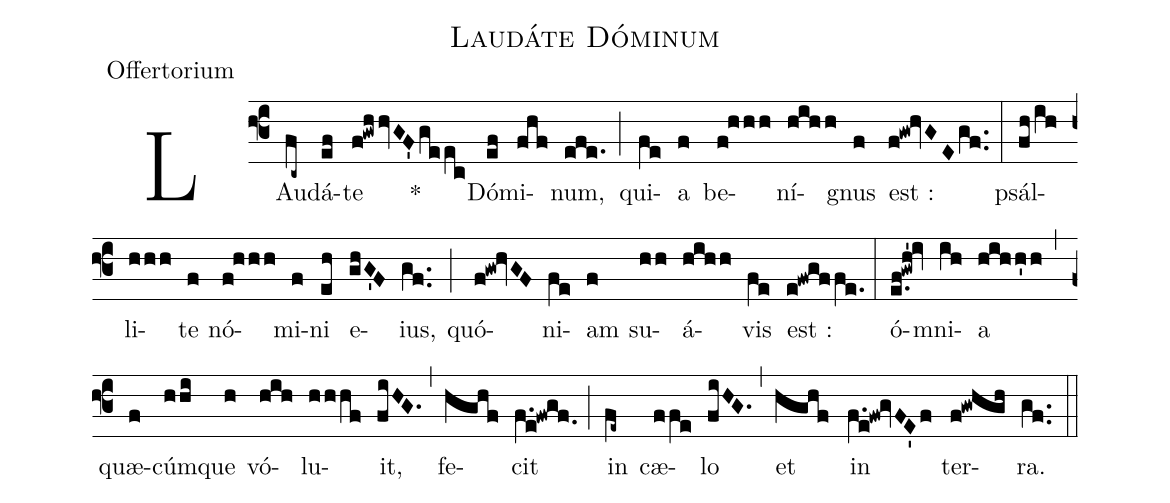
name:Laudáte Dóminum;
office-part:Offertorium;
%%
(f3) LAu(fc~)dá(ef)te(f!gwhhvGF'geec) *()
Dó(ef)mi(fhf)num,(efe.) (;)
qui(fe)a(f) be(f!hhh)ní(hihh)gnus(f) est :(f!gw!hvGEgf..) (:)
psál(fh!/ih)li(hhh)te(f) nó(f!hhh)mi(f)ni(eh) e(ghG'F)ius,(gf..) (;)
quó(f!gw!hvGF)ni(fe)am(f) su(hh)á(hihh)vis(fe) est :(e!fwgffe.) (:)
ó(e.f!gwh'!iv)mni(ih)a(hihh'h) (,)
quæ(f)cúm(hhi)que(h) vó(hih)lu(hhhf)it,(fiHG.) (,)
fe(hghf)cit(f.e!fwgf.) (;)
in(fe~) cæ(ffe)lo(fiHG.) (,)
et(hghf) in(f.e!fw!gvFE'f) ter(f!gwhgh)ra.(gf..) (::)
